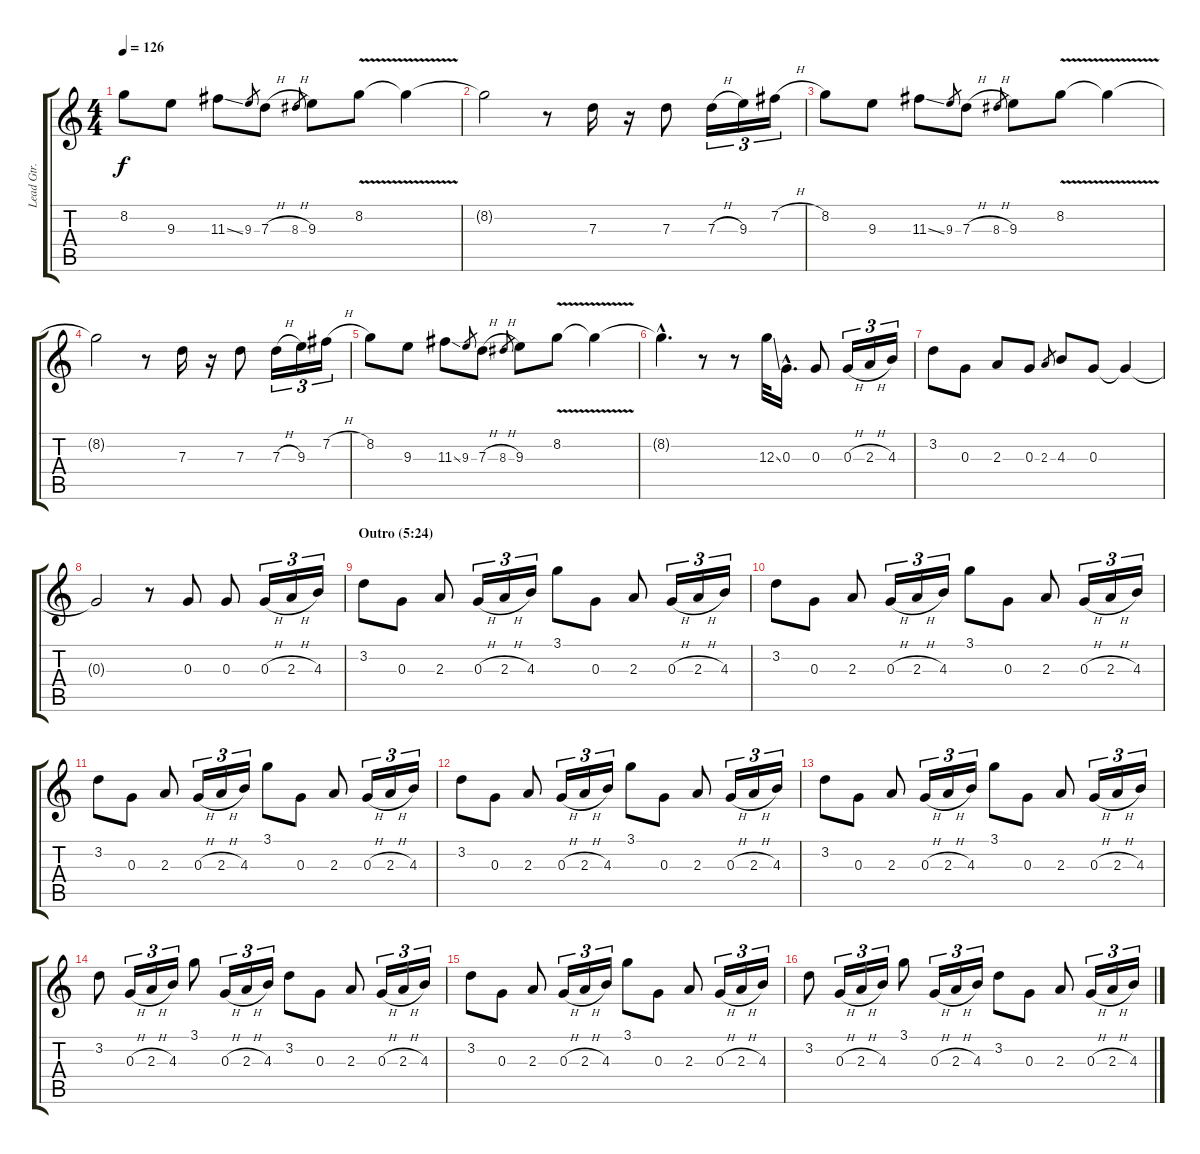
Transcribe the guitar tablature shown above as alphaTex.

\track ("Lead Gtr. (E. Bell)" "Lead Gtr. ") {instrument overdrivenguitar}
\staff {score tabs}
\tuning (E4 B3 G3 D3 A2 E2) {hide}
\ts (4 4)
\tempo 126
\clef g2
\ks c
8.2.8{dy f} 9.3.8 11.3{ss}.8 9.3.8{gr} 7.3{h}.8 8.3{h}.8{gr} 9.3.8 8.2{v}.8 8.2{t}.4 |
8.2{t}.2 r.8 7.3.16 r.16 7.3.8 7.3{h}.16{tu (3 2)} 9.3.16{tu (3 2)} 7.2{h}.16{tu (3 2)} |
8.2.8 9.3.8 11.3{ss}.8 9.3.8{gr} 7.3{h}.8 8.3{h}.8{gr} 9.3.8 8.2{v}.8 8.2{t}.4 |
8.2{t}.2 r.8 7.3.16 r.16 7.3.8 7.3{h}.16{tu (3 2)} 9.3.16{tu (3 2)} 7.2{h}.16{tu (3 2)} |
8.2.8 9.3.8 11.3{ss}.8 9.3.8{gr} 7.3{h}.8 8.3{h}.8{gr} 9.3.8 8.2{v}.8 8.2{t}.4 |
8.2{hac t}.4{d} r.8 r.8 12.3{ss}.32 0.3{hac}.16{d} 0.3.8 0.3{h}.16{tu (3 2)} 2.3{h}.16{tu (3 2)} 4.3.16{tu (3 2)} |
3.2.8 0.3.8 2.3.8 0.3.8 2.3.8{gr} 4.3.8 0.3.8 0.3{t}.4 |
0.3{t}.2 r.8 0.3.8 0.3.8 0.3{h}.16{tu (3 2)} 2.3{h}.16{tu (3 2)} 4.3.16{tu (3 2)} |
\section ("" "Outro (5:24)")
3.2.8 0.3.8 2.3.8 0.3{h}.16{tu (3 2)} 2.3{h}.16{tu (3 2)} 4.3.16{tu (3 2)} 3.1.8 0.3.8 2.3.8 0.3{h}.16{tu (3 2)} 2.3{h}.16{tu (3 2)} 4.3.16{tu (3 2)} |
3.2.8 0.3.8 2.3.8 0.3{h}.16{tu (3 2)} 2.3{h}.16{tu (3 2)} 4.3.16{tu (3 2)} 3.1.8 0.3.8 2.3.8 0.3{h}.16{tu (3 2)} 2.3{h}.16{tu (3 2)} 4.3.16{tu (3 2)} |
3.2.8 0.3.8 2.3.8 0.3{h}.16{tu (3 2)} 2.3{h}.16{tu (3 2)} 4.3.16{tu (3 2)} 3.1.8 0.3.8 2.3.8 0.3{h}.16{tu (3 2)} 2.3{h}.16{tu (3 2)} 4.3.16{tu (3 2)} |
3.2.8 0.3.8 2.3.8 0.3{h}.16{tu (3 2)} 2.3{h}.16{tu (3 2)} 4.3.16{tu (3 2)} 3.1.8 0.3.8 2.3.8 0.3{h}.16{tu (3 2)} 2.3{h}.16{tu (3 2)} 4.3.16{tu (3 2)} |
3.2.8 0.3.8 2.3.8 0.3{h}.16{tu (3 2)} 2.3{h}.16{tu (3 2)} 4.3.16{tu (3 2)} 3.1.8 0.3.8 2.3.8 0.3{h}.16{tu (3 2)} 2.3{h}.16{tu (3 2)} 4.3.16{tu (3 2)} |
3.2.8 0.3{h}.16{tu (3 2)} 2.3{h}.16{tu (3 2)} 4.3.16{tu (3 2)} 3.1.8 0.3{h}.16{tu (3 2)} 2.3{h}.16{tu (3 2)} 4.3.16{tu (3 2)} 3.2.8 0.3.8 2.3.8 0.3{h}.16{tu (3 2)} 2.3{h}.16{tu (3 2)} 4.3.16{tu (3 2)} |
3.2.8 0.3.8 2.3.8 0.3{h}.16{tu (3 2)} 2.3{h}.16{tu (3 2)} 4.3.16{tu (3 2)} 3.1.8 0.3.8 2.3.8 0.3{h}.16{tu (3 2)} 2.3{h}.16{tu (3 2)} 4.3.16{tu (3 2)} |
3.2.8 0.3{h}.16{tu (3 2)} 2.3{h}.16{tu (3 2)} 4.3.16{tu (3 2)} 3.1.8 0.3{h}.16{tu (3 2)} 2.3{h}.16{tu (3 2)} 4.3.16{tu (3 2)} 3.2.8 0.3.8 2.3.8 0.3{h}.16{tu (3 2)} 2.3{h}.16{tu (3 2)} 4.3.16{tu (3 2)}
